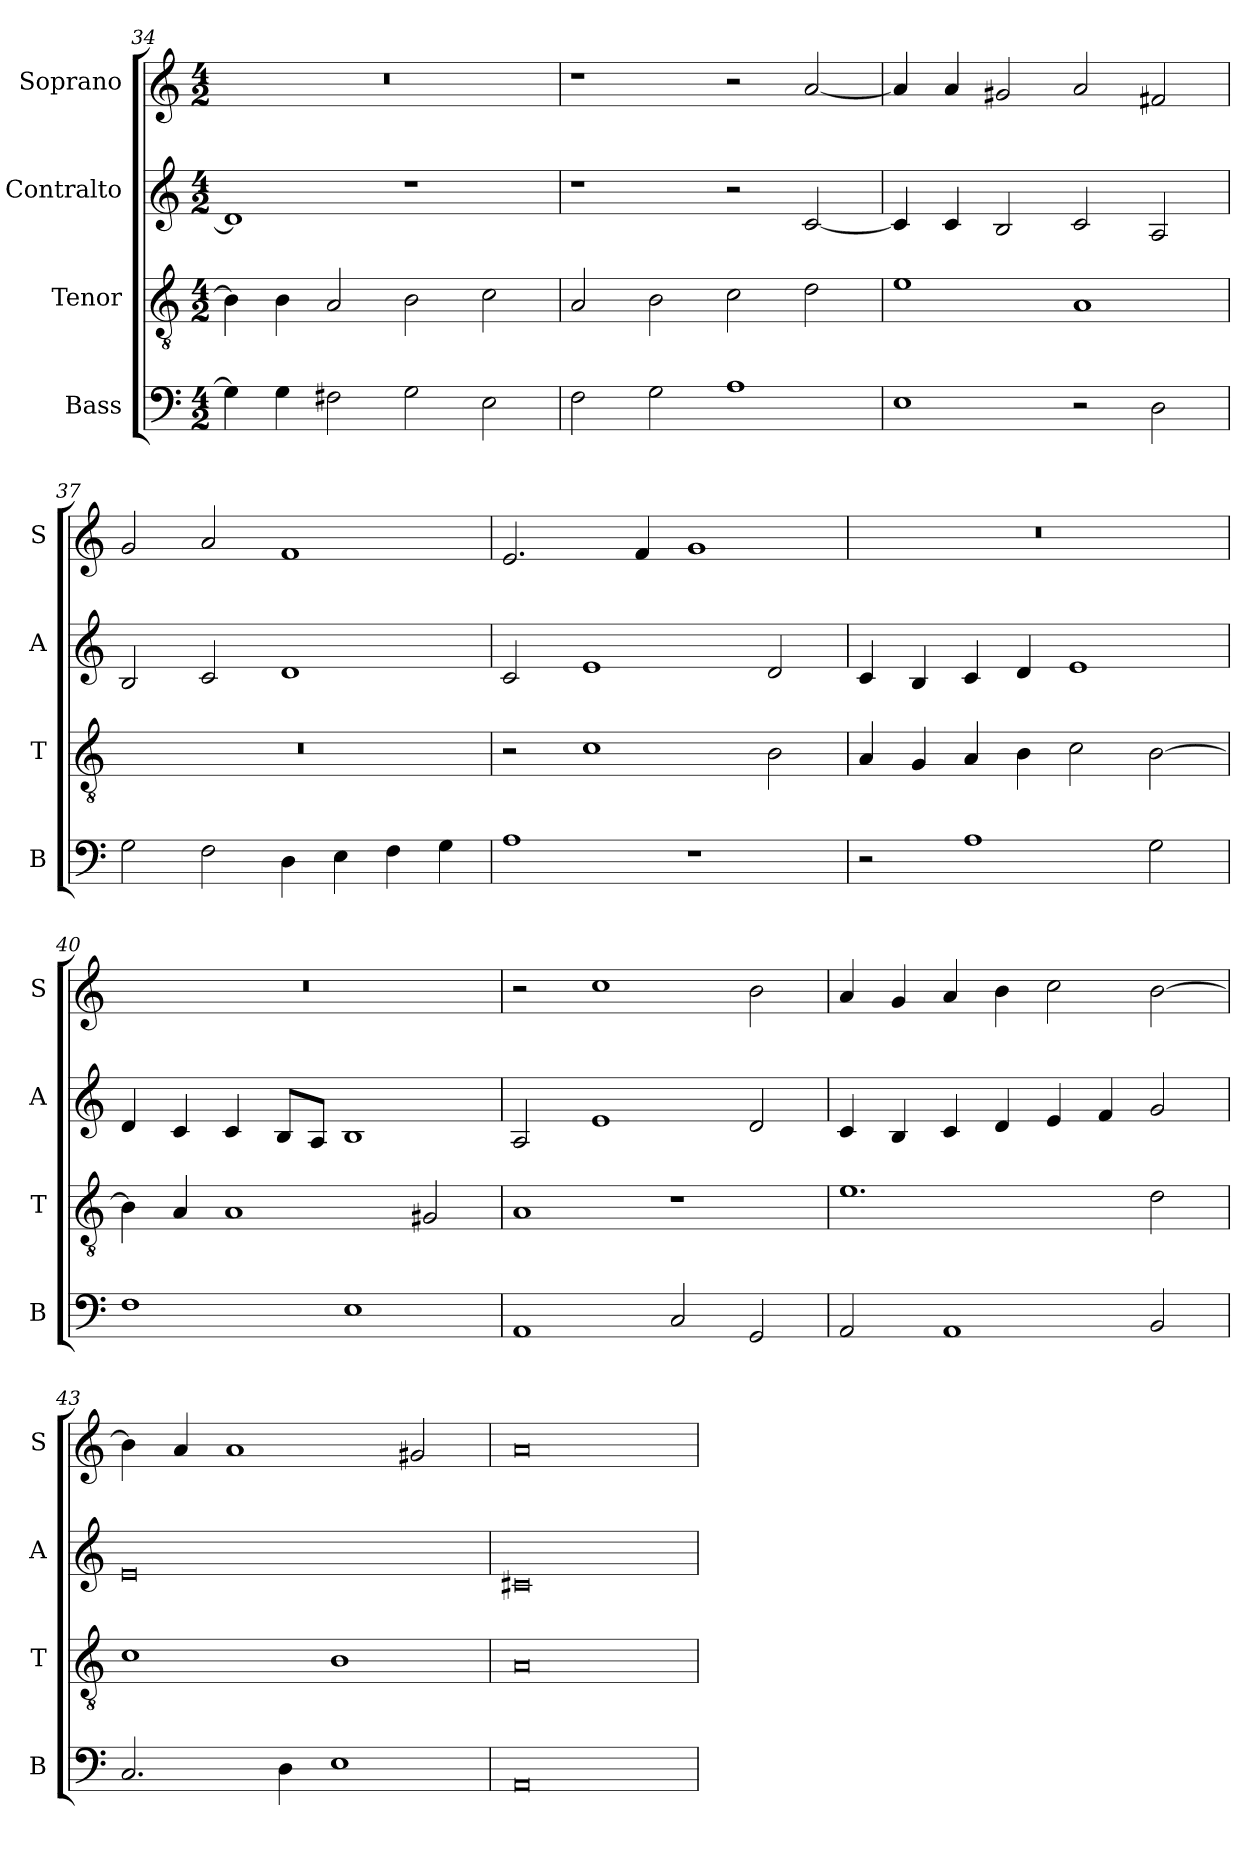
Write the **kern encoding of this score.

**kern	**kern	**kern	**kern
*part4	*part3	*part2	*part1
*staff4	*staff3	*staff2	*staff1
*I"Bass	*I"Tenor	*I"Contralto	*I"Soprano
*I'B	*I'T	*I'A	*I'S
*clefF4	*clefGv2	*clefG2	*clefG2
*k[]	*k[]	*k[]	*k[]
*E:phr	*E:phr	*E:phr	*E:phr
*M4/2	*M4/2	*M4/2	*M4/2
=34	=34	=34	=34
4G]	4B]	1d]	0r
4G	4B	.	.
2F#X	2A	.	.
2G	2B	1r	.
2E	2c	.	.
=35	=35	=35	=35
2F	2A	1r	1r
2G	2B	.	.
1A	2c	2r	2r
.	2d	[2c	[2a
=36	=36	=36	=36
1E	1e	4c]	4a]
.	.	4c	4a
.	.	2B	2g#X
2r	1A	2c	2a
2D	.	2A	2f#X
=37	=37	=37	=37
2G	0r	2B	2g
2F	.	2c	2a
4D	.	1d	1f
4E	.	.	.
4F	.	.	.
4G	.	.	.
=38	=38	=38	=38
1A	2r	2c	2.e
.	1c	1e	.
.	.	.	4f
1r	.	.	1g
.	2B	2d	.
=39	=39	=39	=39
2r	4A	4c	0r
.	4G	4B	.
1A	4A	4c	.
.	4B	4d	.
.	2c	1e	.
2G	[2B	.	.
=40	=40	=40	=40
1F	4B]	4d	0r
.	4A	4c	.
.	1A	4c	.
.	.	8B/L	.
.	.	8A/J	.
1E	.	1B	.
.	2G#X	.	.
=41	=41	=41	=41
1AA	1A	2A	2r
.	.	1e	1cc
2C	1r	.	.
2GG	.	2d	2b
=42	=42	=42	=42
2AA	1.e	4c	4a
.	.	4B	4g
1AA	.	4c	4a
.	.	4d	4b
.	.	4e	2cc
.	.	4f	.
2BB	2d	2g	[2b
=43	=43	=43	=43
2.C	1c	0e	4b]
.	.	.	4a
.	.	.	1a
4D	.	.	.
1E	1B	.	.
.	.	.	2g#X
=44	=44	=44	=44
0AA	0A	0c#X	0a
=	=	=	=
*-	*-	*-	*-
